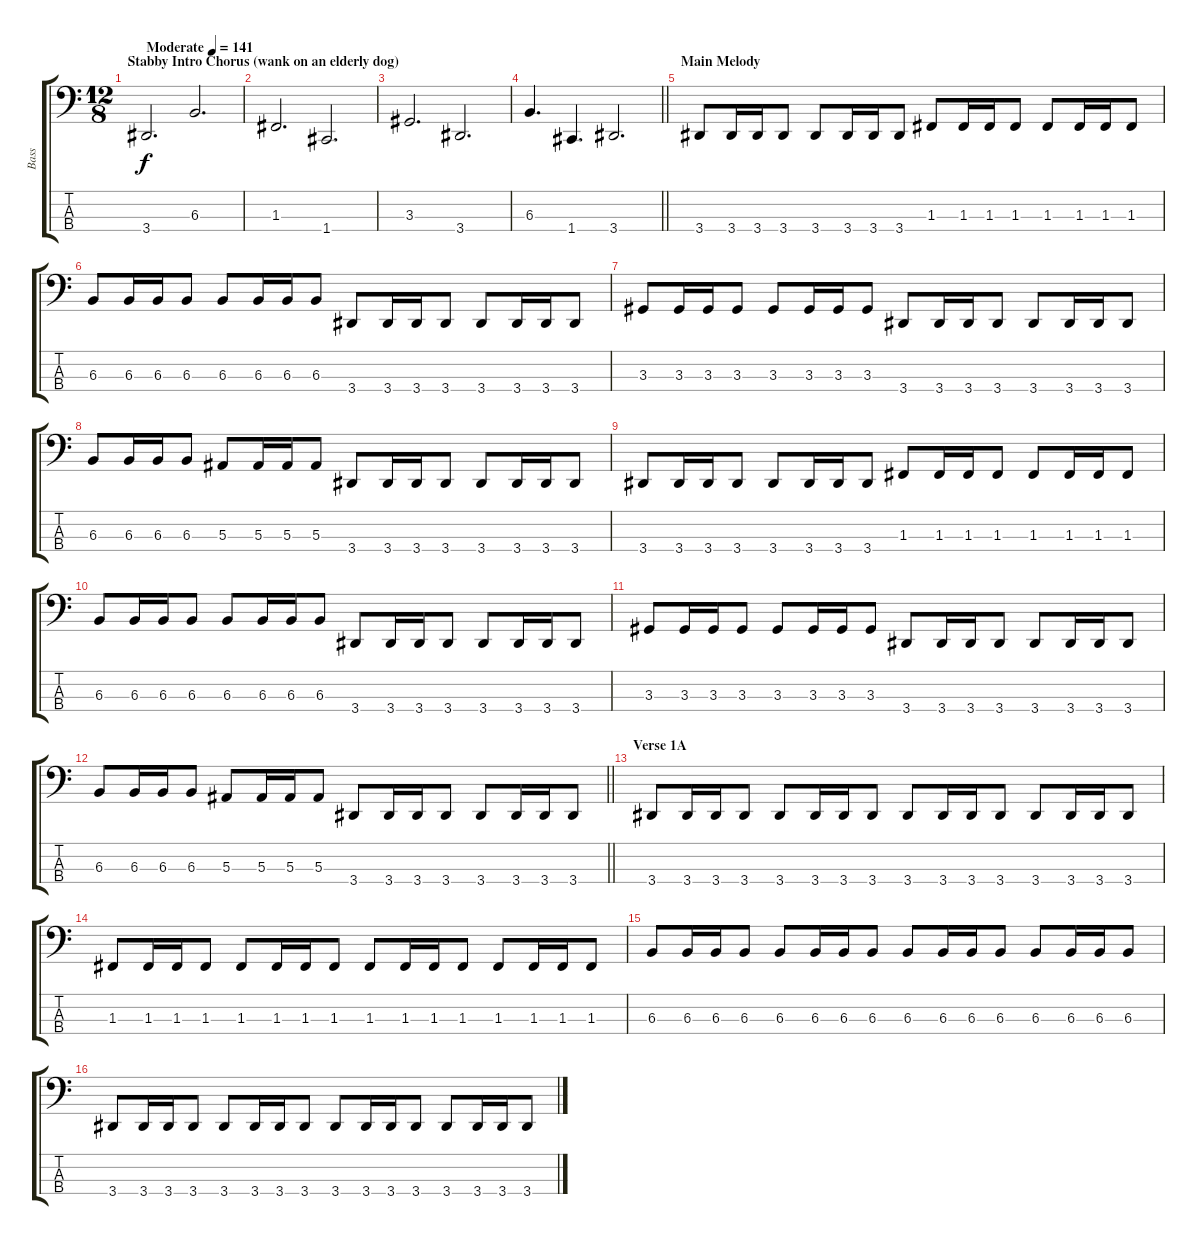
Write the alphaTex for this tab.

\track ("Bass" "Bass") {instrument electricbasspick}
\staff {score tabs}
\tuning (Eb2 Bb1 F1 C1) {hide}
\ts (12 8)
\section ("" "Stabby Intro Chorus (wank on an elderly dog)")
\tempo (141 "Moderate")
\clef f4
\ks c
3.4.2{d dy f instrument electricbasspick} 6.3.2{d} |
1.3.2{d} 1.4.2{d} |
3.3.2{d} 3.4.2{d} |
\barLineRight lightlight
6.3.4{d} 1.4.4{d} 3.4.2{d} |
\section ("" "Main Melody")
3.4.8 3.4.16 3.4.16 3.4.8 3.4.8 3.4.16 3.4.16 3.4.8 1.3.8 1.3.16 1.3.16 1.3.8 1.3.8 1.3.16 1.3.16 1.3.8 |
6.3.8 6.3.16 6.3.16 6.3.8 6.3.8 6.3.16 6.3.16 6.3.8 3.4.8 3.4.16 3.4.16 3.4.8 3.4.8 3.4.16 3.4.16 3.4.8 |
3.3.8 3.3.16 3.3.16 3.3.8 3.3.8 3.3.16 3.3.16 3.3.8 3.4.8 3.4.16 3.4.16 3.4.8 3.4.8 3.4.16 3.4.16 3.4.8 |
6.3.8 6.3.16 6.3.16 6.3.8 5.3.8 5.3.16 5.3.16 5.3.8 3.4.8 3.4.16 3.4.16 3.4.8 3.4.8 3.4.16 3.4.16 3.4.8 |
3.4.8 3.4.16 3.4.16 3.4.8 3.4.8 3.4.16 3.4.16 3.4.8 1.3.8 1.3.16 1.3.16 1.3.8 1.3.8 1.3.16 1.3.16 1.3.8 |
6.3.8 6.3.16 6.3.16 6.3.8 6.3.8 6.3.16 6.3.16 6.3.8 3.4.8 3.4.16 3.4.16 3.4.8 3.4.8 3.4.16 3.4.16 3.4.8 |
3.3.8 3.3.16 3.3.16 3.3.8 3.3.8 3.3.16 3.3.16 3.3.8 3.4.8 3.4.16 3.4.16 3.4.8 3.4.8 3.4.16 3.4.16 3.4.8 |
\barLineRight lightlight
6.3.8 6.3.16 6.3.16 6.3.8 5.3.8 5.3.16 5.3.16 5.3.8 3.4.8 3.4.16 3.4.16 3.4.8 3.4.8 3.4.16 3.4.16 3.4.8 |
\section ("" "Verse 1A")
3.4.8 3.4.16 3.4.16 3.4.8 3.4.8 3.4.16 3.4.16 3.4.8 3.4.8 3.4.16 3.4.16 3.4.8 3.4.8 3.4.16 3.4.16 3.4.8 |
1.3.8 1.3.16 1.3.16 1.3.8 1.3.8 1.3.16 1.3.16 1.3.8 1.3.8 1.3.16 1.3.16 1.3.8 1.3.8 1.3.16 1.3.16 1.3.8 |
6.3.8 6.3.16 6.3.16 6.3.8 6.3.8 6.3.16 6.3.16 6.3.8 6.3.8 6.3.16 6.3.16 6.3.8 6.3.8 6.3.16 6.3.16 6.3.8 |
3.4.8 3.4.16 3.4.16 3.4.8 3.4.8 3.4.16 3.4.16 3.4.8 3.4.8 3.4.16 3.4.16 3.4.8 3.4.8 3.4.16 3.4.16 3.4.8
